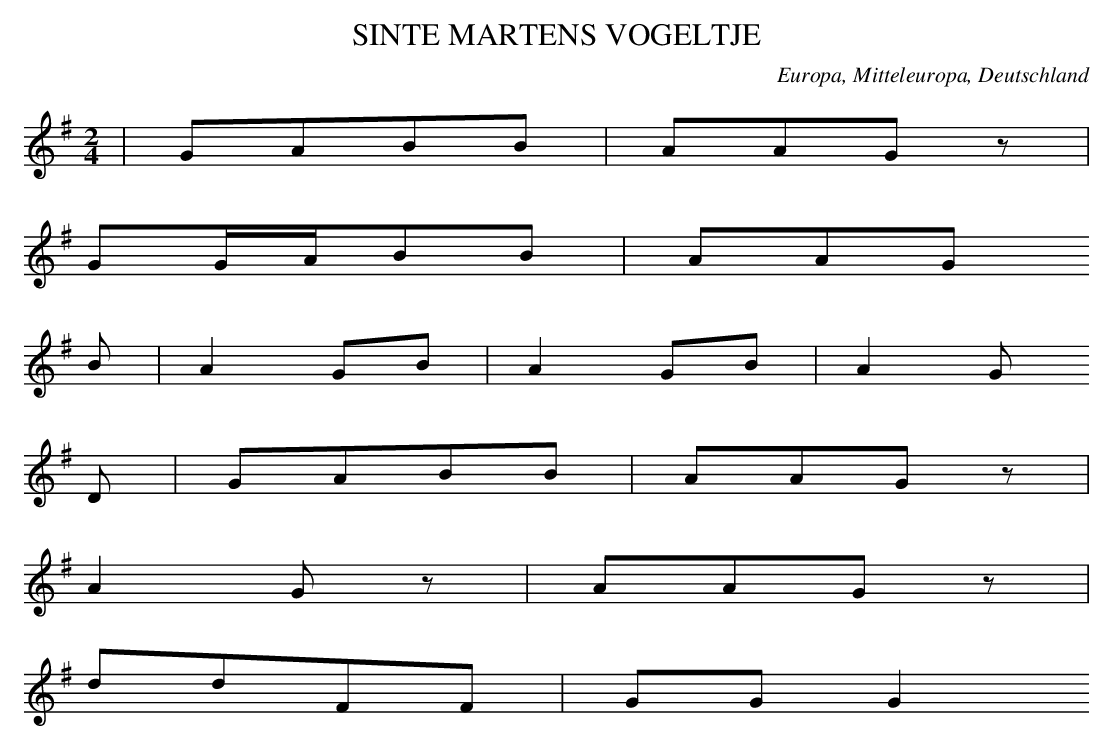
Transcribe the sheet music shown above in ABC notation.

X:1
T: SINTE MARTENS VOGELTJE
O: Europa, Mitteleuropa, Deutschland
M: 2/4
L: 1/16
K: G
 | G2A2B2B2 | A2A2G2z2 |
G2GAB2B2 | A2A2G2
B2 | A4G2B2 | A4G2B2 | A4G2
D2 | G2A2B2B2 | A2A2G2z2 |
A4G2z2 | A2A2G2z2 |
d2d2F2F2 | G2G2G4
